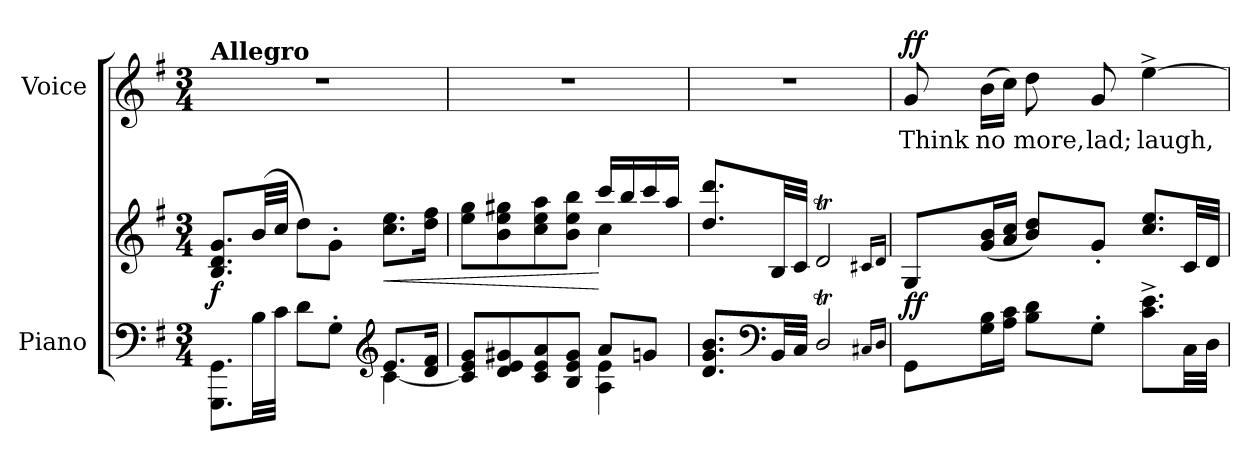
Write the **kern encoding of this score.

**kern	**kern	**dynam	**kern	**text	**dynam
*part2	*part2	*part2	*part1	*part1	*part1
*staff3	*staff2	*staff2/3	*staff1	*staff1	*staff1
*I"Piano	*	*	*I"Voice	*	*
*I'Pno	*	*	*	*	*
*clefF4	*clefG2	*	*clefG2	*	*
*k[f#]	*k[f#]	*	*k[f#]	*	*
*M3/4	*M3/4	*	*M3/4	*	*
=1	=1	=1	=1	=1	=1
*^	*	*	*	*	*
!	!	!	!	!LO:TX:a:B:t=Allegro	!	!
!	!	!	!LO:DY:b	!	!	!
8.GGG\ 8.GG\L	2ryy	8.B/ 8.d/ 8.g/L	f	2.r	.	.
32B\LL	.	(32b/LL	.	.	.	.
32c\JJJ	.	32cc/JJJ	.	.	.	.
8d\L	.	8dd\L)	.	.	.	.
8G'\J	.	8g'\J	.	.	.	.
*clefG2	*	*	*	*	*	*
!	!	!	!LO:HP:b	!	!	!
8.e/L	[4c\	8.cc\ 8.ee\L	<	.	.	.
16d/ 16f#/Jk	.	16dd\ 16ff#\Jk	.	.	.	.
=2	=2	=2	=2	=2	=2	=2
*	*	*^	*	*	*	*
8c/] 8e/ 8g/L	2ryy	8ee\ 8gg\L	2ryy	.	2.r	.	.
8d/ 8e/ 8g#X/	.	8b\ 8ee\ 8gg#X\	.	.	.	.	.
8c/ 8e/ 8a/	.	8cc\ 8ee\ 8aa\	.	.	.	.	.
8B/ 8e/ 8g#/J	.	8b\ 8ee\ 8bb\J	.	.	.	.	.
8a/L	4A\ 4e\	16ccc/LL	4cc\	[	.	.	.
.	.	16bb/	.	.	.	.	.
8gn/J	.	16ccc/	.	.	.	.	.
.	.	16aa/JJ	.	.	.	.	.
*v	*v	*	*	*	*	*	*
*	*v	*v	*	*	*	*
=3	=3	=3	=3	=3	=3
8.d/ 8.g/ 8.b/L	8.dd/ 8.ddd/L	.	2.r	.	.
*clefF4	*	*	*	*	*
32BB/LL	32B/LL	.	.	.	.
32C/JJJ	32c/JJJ	.	.	.	.
2DT/	2dT/	.	.	.	.
16qC#X/LL	16qc#X/LL	.	.	.	.
16qD/JJ	16qd/JJ	.	.	.	.
=4	=4	=4	=4	=4	=4
!	!	!LO:DY:b	!	!	!LO:DY:a
8GG\L	8G/L	ff	8g/	Think	ff
16G\ 16B\L	(16g/ 16b/L	.	(16b\LL	no	.
16A\ 16c\JJ	16a/ 16cc/JJ	.	16cc\JJ)	.	.
8B\ 8d\L	8b/ 8dd/L)	.	8dd\	more,	.
8G'\J	8g'/J	.	8g/	lad;	.
8.c\^ 8.e\^L	8.cc/ 8.ee/L	.	[4ee^\	laugh,	.
32C\LL	32c/LL	.	.	.	.
32D\JJJ	32d/JJJ	.	.	.	.
=	=	=	=	=	=
*-	*-	*-	*-	*-	*-
